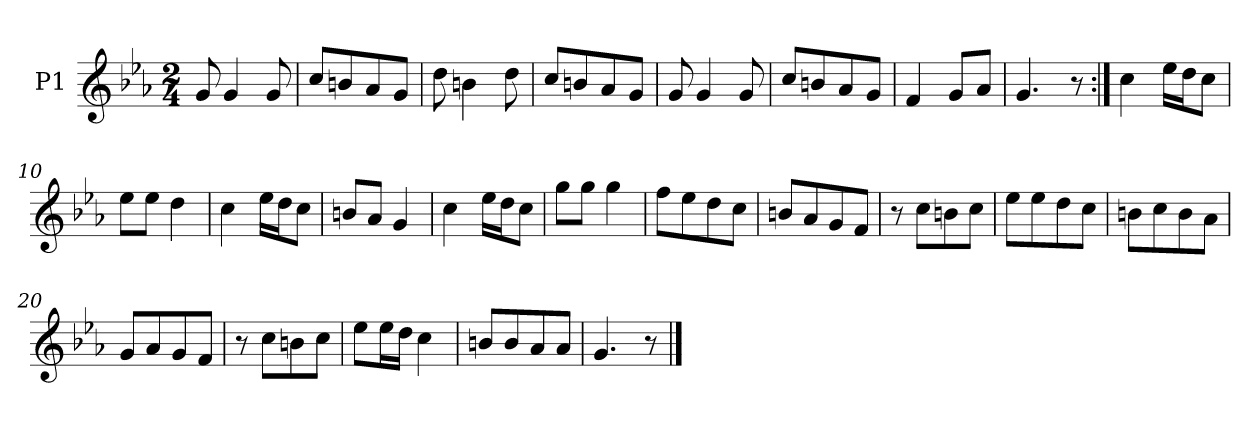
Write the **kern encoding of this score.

**kern
*part1
*staff1
*I"P1
*clefG2
*k[b-e-a-]
*M2/4
=1
8g
4g
8g
=2
8ccL
8bn
8a-
8gJ
=3
8dd
4bn
8dd
=4
8ccL
8bn
8a-
8gJ
=5
8g
4g
8g
=6
8ccL
8bn
8a-
8gJ
=7
4f
8gL
8a-J
=8
4.g
8r
=9:|!
4cc
16ee-LL
16ddJ
8ccJ
=10
8ee-L
8ee-J
4dd
=11
4cc
16ee-LL
16ddJ
8ccJ
=12
8bnL
8a-J
4g
=13
4cc
16ee-LL
16ddJ
8ccJ
=14
8ggL
8ggJ
4gg
=15
8ffL
8ee-
8dd
8ccJ
=16
8bnL
8a-
8g
8fJ
=17
8r
8ccL
8bn
8ccJ
=18
8ee-L
8ee-
8dd
8ccJ
=19
8bnL
8cc
8b
8a-J
=20
8gL
8a-
8g
8fJ
=21
8r
8ccL
8bn
8ccJ
=22
8ee-L
16ee-L
16ddJJ
4cc
=23
8bnL
8b
8a-
8a-J
=24
4.g
8r
==
*-
